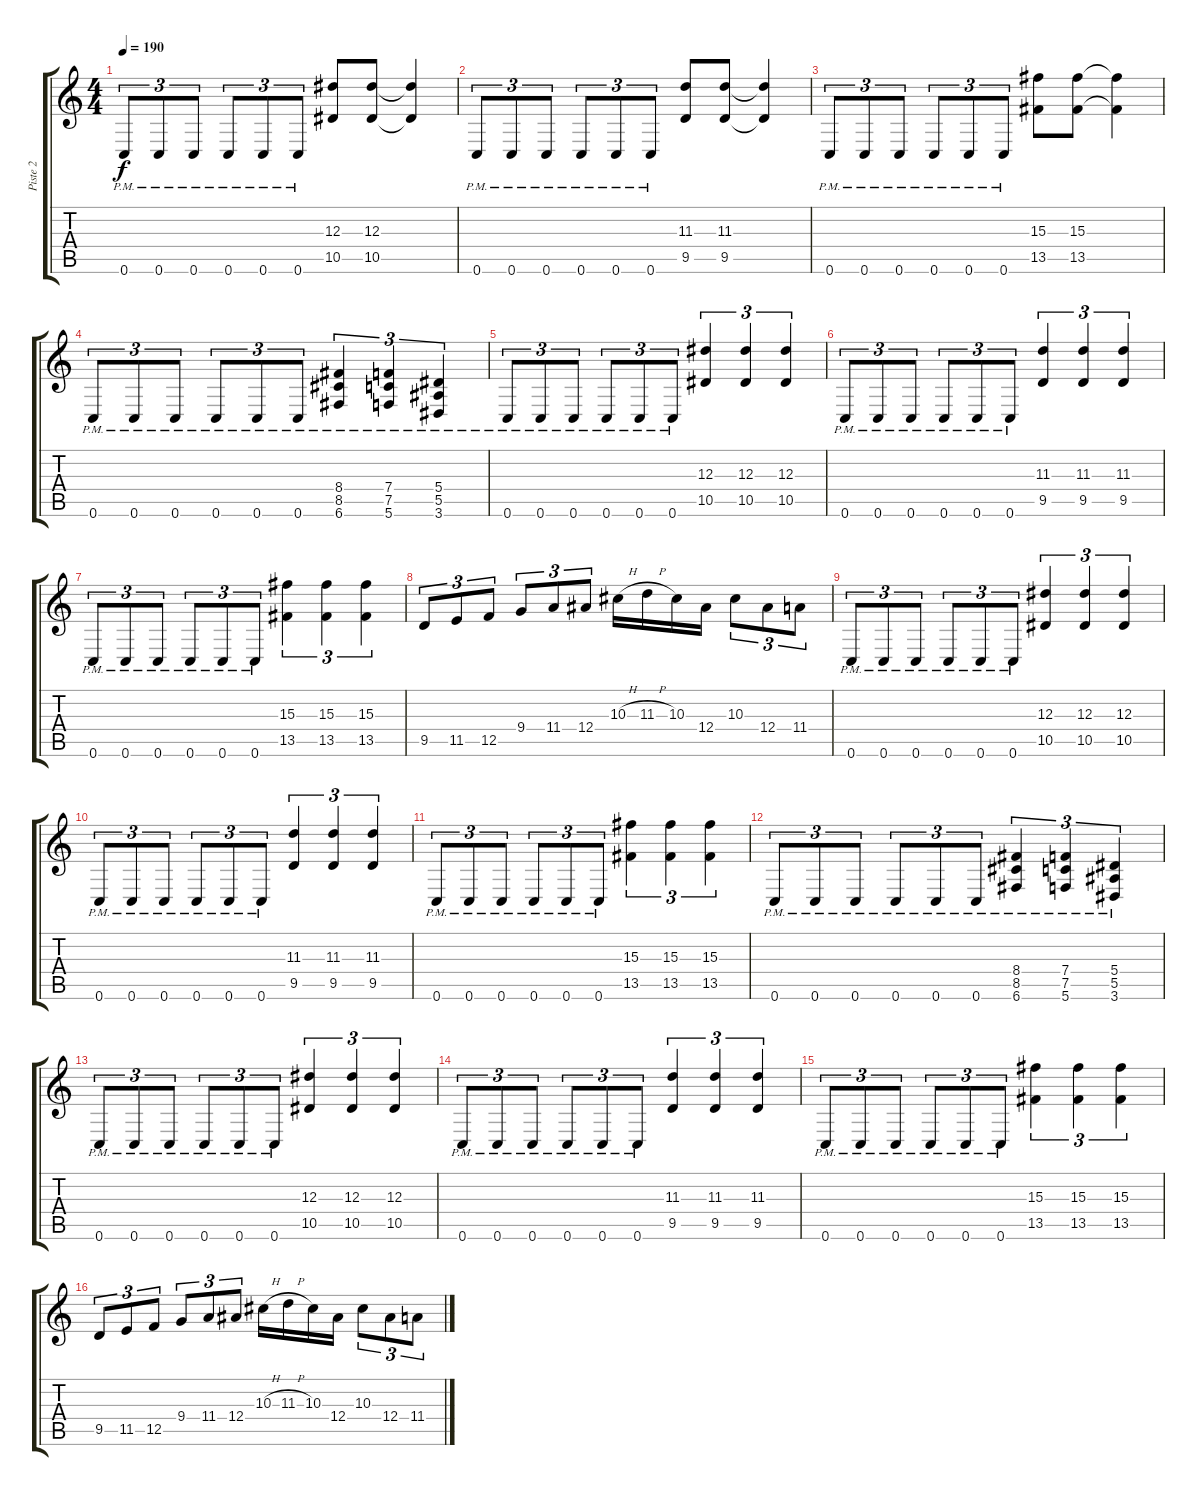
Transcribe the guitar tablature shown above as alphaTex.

\track ("Piste 2" "Piste 2") {instrument distortionguitar}
\staff {score tabs}
\tuning (C4 G3 Eb3 Bb2 F2 C2) {hide}
\ts (4 4)
\tempo 190
\clef g2
\ks c
0.6{pm}.8{tu (3 2) dy f instrument distortionguitar} 0.6{pm}.8{tu (3 2)} 0.6{pm}.8{tu (3 2)} 0.6{pm}.8{tu (3 2)} 0.6{pm}.8{tu (3 2)} 0.6{pm}.8{tu (3 2)} (12.3 10.5).8 (12.3 10.5).8 (12.3{t} 10.5{t}).4 |
0.6{pm}.8{tu (3 2)} 0.6{pm}.8{tu (3 2)} 0.6{pm}.8{tu (3 2)} 0.6{pm}.8{tu (3 2)} 0.6{pm}.8{tu (3 2)} 0.6{pm}.8{tu (3 2)} (11.3 9.5).8 (11.3 9.5).8 (11.3{t} 9.5{t}).4 |
0.6{pm}.8{tu (3 2)} 0.6{pm}.8{tu (3 2)} 0.6{pm}.8{tu (3 2)} 0.6{pm}.8{tu (3 2)} 0.6{pm}.8{tu (3 2)} 0.6{pm}.8{tu (3 2)} (15.3 13.5).8 (15.3 13.5).8 (15.3{t} 13.5{t}).4 |
0.6{pm}.8{tu (3 2)} 0.6{pm}.8{tu (3 2)} 0.6{pm}.8{tu (3 2)} 0.6{pm}.8{tu (3 2)} 0.6{pm}.8{tu (3 2)} 0.6{pm}.8{tu (3 2)} (8.4{pm} 8.5{pm} 6.6{pm}).4{tu (3 2)} (7.4{pm} 7.5{pm} 5.6{pm}).4{tu (3 2)} (5.4{pm} 5.5{pm} 3.6{pm}).4{tu (3 2)} |
0.6{pm}.8{tu (3 2)} 0.6{pm}.8{tu (3 2)} 0.6{pm}.8{tu (3 2)} 0.6{pm}.8{tu (3 2)} 0.6{pm}.8{tu (3 2)} 0.6{pm}.8{tu (3 2)} (12.3 10.5).4{tu (3 2)} (12.3 10.5).4{tu (3 2)} (12.3 10.5).4{tu (3 2)} |
0.6{pm}.8{tu (3 2)} 0.6{pm}.8{tu (3 2)} 0.6{pm}.8{tu (3 2)} 0.6{pm}.8{tu (3 2)} 0.6{pm}.8{tu (3 2)} 0.6{pm}.8{tu (3 2)} (11.3 9.5).4{tu (3 2)} (11.3 9.5).4{tu (3 2)} (11.3 9.5).4{tu (3 2)} |
0.6{pm}.8{tu (3 2)} 0.6{pm}.8{tu (3 2)} 0.6{pm}.8{tu (3 2)} 0.6{pm}.8{tu (3 2)} 0.6{pm}.8{tu (3 2)} 0.6{pm}.8{tu (3 2)} (15.3 13.5).4{tu (3 2)} (15.3 13.5).4{tu (3 2)} (15.3 13.5).4{tu (3 2)} |
9.5.8{tu (3 2)} 11.5.8{tu (3 2)} 12.5.8{tu (3 2)} 9.4.8{tu (3 2)} 11.4.8{tu (3 2)} 12.4.8{tu (3 2)} 10.3{h}.16 11.3{h}.16 10.3.16 12.4.16 10.3.8{tu (3 2)} 12.4.8{tu (3 2)} 11.4.8{tu (3 2)} |
0.6{pm}.8{tu (3 2)} 0.6{pm}.8{tu (3 2)} 0.6{pm}.8{tu (3 2)} 0.6{pm}.8{tu (3 2)} 0.6{pm}.8{tu (3 2)} 0.6{pm}.8{tu (3 2)} (12.3 10.5).4{tu (3 2)} (12.3 10.5).4{tu (3 2)} (12.3 10.5).4{tu (3 2)} |
0.6{pm}.8{tu (3 2)} 0.6{pm}.8{tu (3 2)} 0.6{pm}.8{tu (3 2)} 0.6{pm}.8{tu (3 2)} 0.6{pm}.8{tu (3 2)} 0.6{pm}.8{tu (3 2)} (11.3 9.5).4{tu (3 2)} (11.3 9.5).4{tu (3 2)} (11.3 9.5).4{tu (3 2)} |
0.6{pm}.8{tu (3 2)} 0.6{pm}.8{tu (3 2)} 0.6{pm}.8{tu (3 2)} 0.6{pm}.8{tu (3 2)} 0.6{pm}.8{tu (3 2)} 0.6{pm}.8{tu (3 2)} (15.3 13.5).4{tu (3 2)} (15.3 13.5).4{tu (3 2)} (15.3 13.5).4{tu (3 2)} |
0.6{pm}.8{tu (3 2)} 0.6{pm}.8{tu (3 2)} 0.6{pm}.8{tu (3 2)} 0.6{pm}.8{tu (3 2)} 0.6{pm}.8{tu (3 2)} 0.6{pm}.8{tu (3 2)} (8.4{pm} 8.5{pm} 6.6{pm}).4{tu (3 2)} (7.4{pm} 7.5{pm} 5.6{pm}).4{tu (3 2)} (5.4{pm} 5.5{pm} 3.6{pm}).4{tu (3 2)} |
0.6{pm}.8{tu (3 2)} 0.6{pm}.8{tu (3 2)} 0.6{pm}.8{tu (3 2)} 0.6{pm}.8{tu (3 2)} 0.6{pm}.8{tu (3 2)} 0.6{pm}.8{tu (3 2)} (12.3 10.5).4{tu (3 2)} (12.3 10.5).4{tu (3 2)} (12.3 10.5).4{tu (3 2)} |
0.6{pm}.8{tu (3 2)} 0.6{pm}.8{tu (3 2)} 0.6{pm}.8{tu (3 2)} 0.6{pm}.8{tu (3 2)} 0.6{pm}.8{tu (3 2)} 0.6{pm}.8{tu (3 2)} (11.3 9.5).4{tu (3 2)} (11.3 9.5).4{tu (3 2)} (11.3 9.5).4{tu (3 2)} |
0.6{pm}.8{tu (3 2)} 0.6{pm}.8{tu (3 2)} 0.6{pm}.8{tu (3 2)} 0.6{pm}.8{tu (3 2)} 0.6{pm}.8{tu (3 2)} 0.6{pm}.8{tu (3 2)} (15.3 13.5).4{tu (3 2)} (15.3 13.5).4{tu (3 2)} (15.3 13.5).4{tu (3 2)} |
9.5.8{tu (3 2)} 11.5.8{tu (3 2)} 12.5.8{tu (3 2)} 9.4.8{tu (3 2)} 11.4.8{tu (3 2)} 12.4.8{tu (3 2)} 10.3{h}.16 11.3{h}.16 10.3.16 12.4.16 10.3.8{tu (3 2)} 12.4.8{tu (3 2)} 11.4.8{tu (3 2)}
